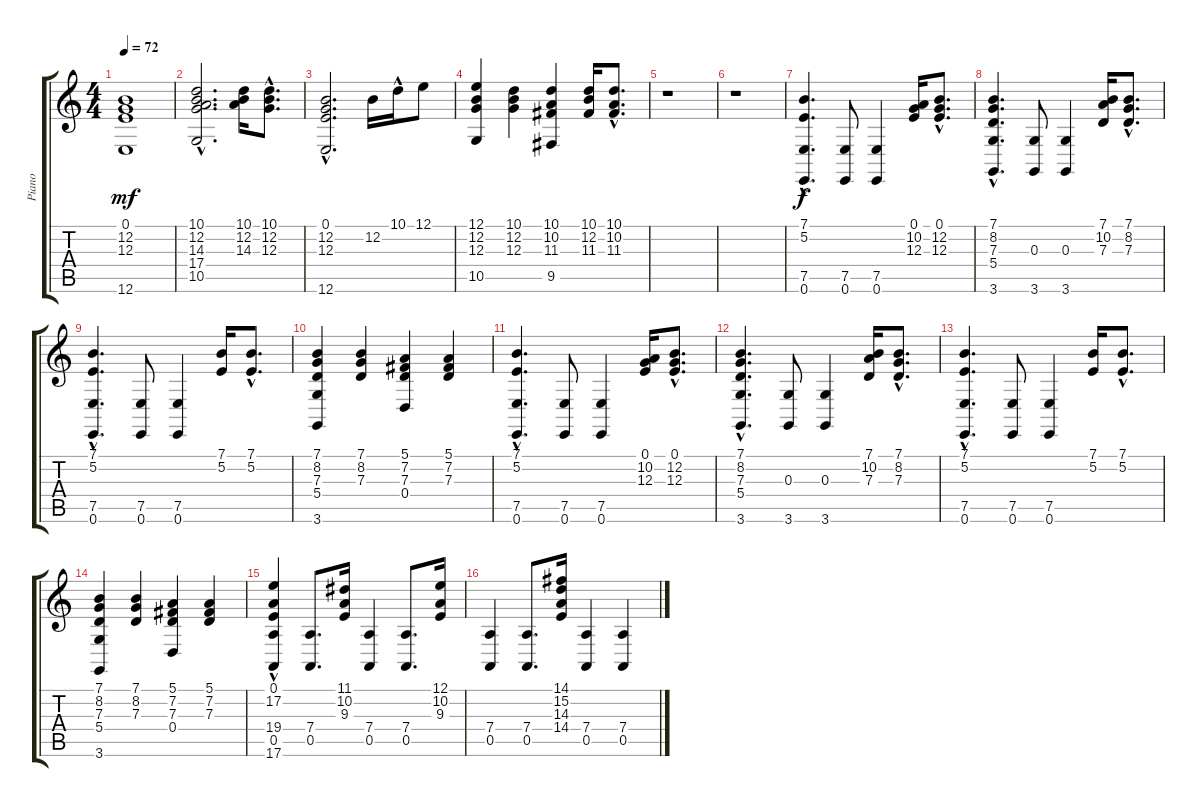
\track ("Piano" "Piano") {instrument acousticgrandpiano}
\staff {score tabs}
\tuning (E4 B3 G3 D3 A2 E2) {hide}
\ts (4 4)
\tempo 72
\clef g2
\ks c
(0.1 12.2 12.3 12.6).1{dy mf} |
(10.1{hac} 12.2{hac} 14.3{hac} 17.4{hac} 10.5).2{d} (10.1 12.2 14.3).16 (10.1{hac} 12.2{hac} 12.3{hac}).8{d} |
(0.1{hac} 12.2{hac} 12.3{hac} 12.6).2{d} 12.2.16 10.1{hac}.16 12.1.8 |
(12.1 12.2 12.3 10.5).4 (10.1 12.2 12.3).4 (10.1 10.2 11.3 9.5).4 (10.1 12.2 11.3).16 (10.1{hac} 10.2{hac} 11.3{hac}).8{d} |
r.1 |
r.1 |
(7.1{hac} 5.2{hac} 7.5{hac} 0.6{hac}).4{d dy f} (7.5 0.6).8 (7.5 0.6).4 (0.1 10.2 12.3).16 (0.1{hac} 12.2{hac} 12.3{hac}).8{d} |
(7.1{hac} 8.2{hac} 7.3{hac} 5.4{hac} 3.6{hac}).4{d} (0.3 3.6).8 (0.3 3.6).4 (7.1 10.2 7.3).16 (7.1{hac} 8.2{hac} 7.3{hac}).8{d} |
(7.1{hac} 5.2{hac} 7.5{hac} 0.6{hac}).4{d} (7.5 0.6).8 (7.5 0.6).4 (7.1 5.2).16 (7.1{hac} 5.2{hac}).8{d} |
(7.1 8.2 7.3 5.4 3.6).4 (7.1 8.2 7.3).4 (5.1 7.2 7.3 0.4).4 (5.1 7.2 7.3).4 |
(7.1{hac} 5.2{hac} 7.5{hac} 0.6{hac}).4{d} (7.5 0.6).8 (7.5 0.6).4 (0.1 10.2 12.3).16 (0.1{hac} 12.2{hac} 12.3{hac}).8{d} |
(7.1{hac} 8.2{hac} 7.3{hac} 5.4{hac} 3.6{hac}).4{d} (0.3 3.6).8 (0.3 3.6).4 (7.1 10.2 7.3).16 (7.1{hac} 8.2{hac} 7.3{hac}).8{d} |
(7.1{hac} 5.2{hac} 7.5{hac} 0.6{hac}).4{d} (7.5 0.6).8 (7.5 0.6).4 (7.1 5.2).16 (7.1{hac} 5.2{hac}).8{d} |
(7.1 8.2 7.3 5.4 3.6).4 (7.1 8.2 7.3).4 (5.1 7.2 7.3 0.4).4 (5.1 7.2 7.3).4 |
(0.1{hac} 17.2{hac} 19.4{hac} 0.5 17.6).4 (7.4 0.5).8{d} (11.1 10.2 9.3).16 (7.4 0.5).4 (7.4 0.5).8{d} (12.1 10.2 9.3).16 |
(7.4 0.5).4 (7.4 0.5).8{d} (14.1 15.2 14.3 14.4).16 (7.4 0.5).4 (7.4 0.5).4
